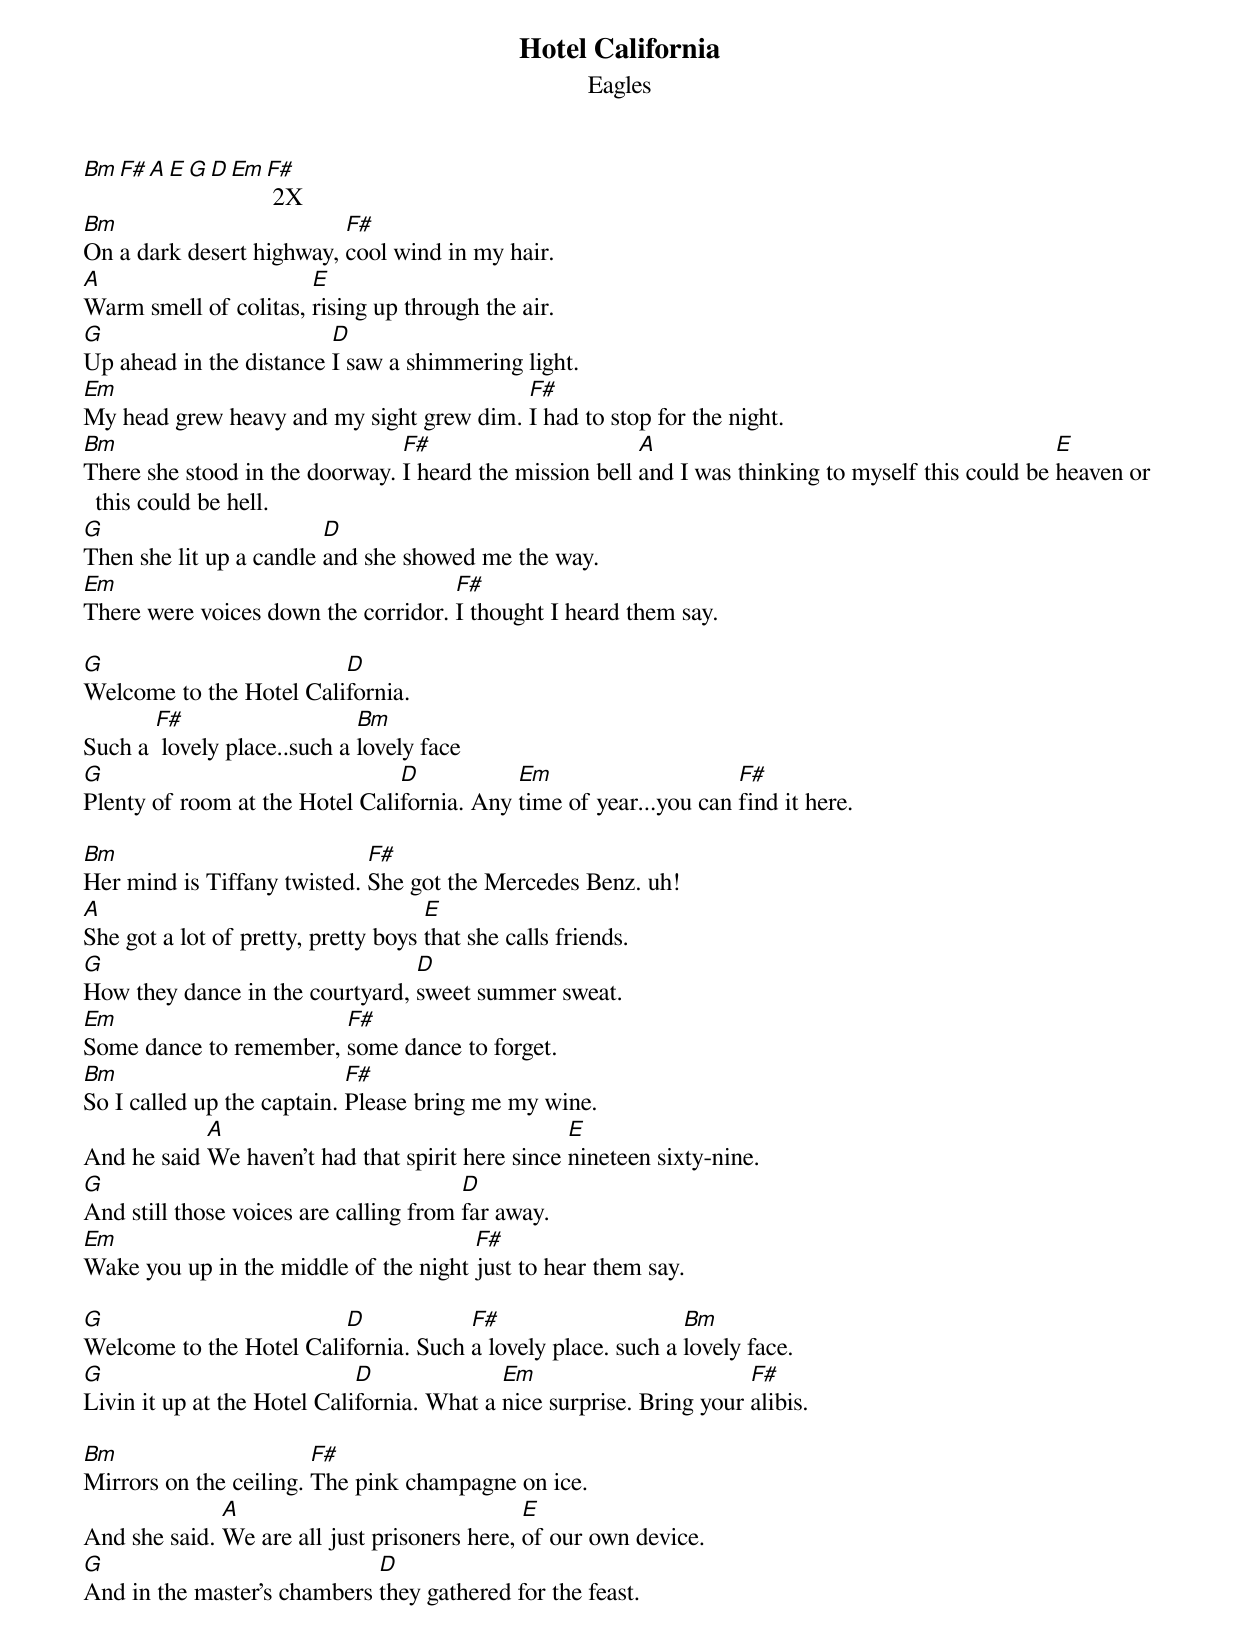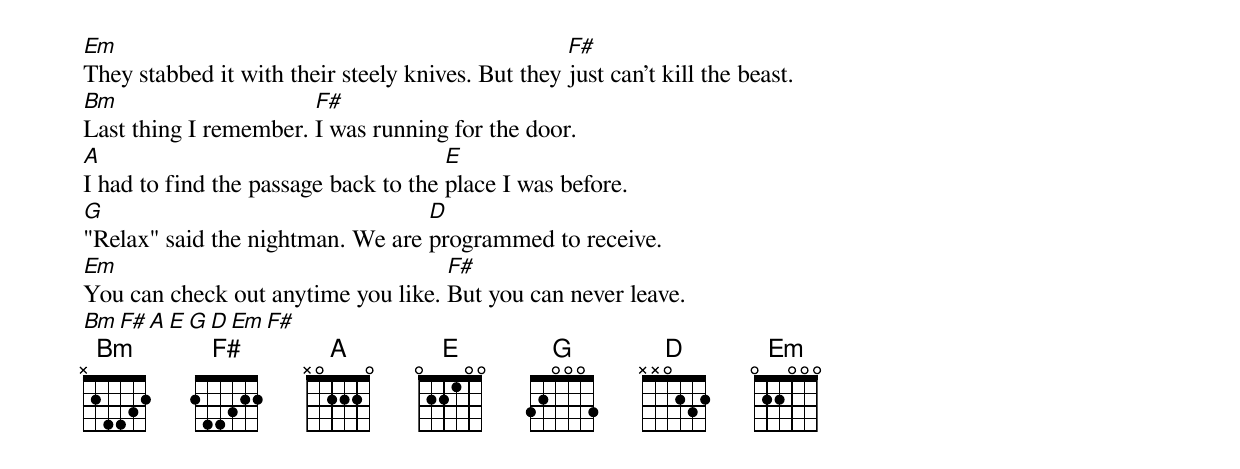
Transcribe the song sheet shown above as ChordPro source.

{title:Hotel California}
{subtitle:Eagles}
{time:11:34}

[Bm][F#][A][E][G][D][Em][F#] 2X
[Bm]On a dark desert highway, [F#]cool wind in my hair.
[A]Warm smell of colitas, [E]rising up through the air.
[G]Up ahead in the distance [D]I saw a shimmering light.
[Em]My head grew heavy and my sight grew dim. [F#]I had to stop for the night.
[Bm]There she stood in the doorway. [F#]I heard the mission bell [A]and I was thinking to myself this could be [E]heaven or this could be hell.
[G]Then she lit up a candle [D]and she showed me the way.
[Em]There were voices down the corridor. [F#]I thought I heard them say.

[G]Welcome to the Hotel Cali[D]fornia.
Such a [F#] lovely place..such a [Bm]lovely face
[G]Plenty of room at the Hotel Cali[D]fornia. Any [Em]time of year...you can [F#]find it here.

[Bm]Her mind is Tiffany twisted. [F#]She got the Mercedes Benz. uh!
[A]She got a lot of pretty, pretty boys [E]that she calls friends.
[G]How they dance in the courtyard, [D]sweet summer sweat.
[Em]Some dance to remember, [F#]some dance to forget.
[Bm]So I called up the captain. [F#]Please bring me my wine.
And he said [A]We haven't had that spirit here since [E]nineteen sixty-nine.
[G]And still those voices are calling from [D]far away.
[Em]Wake you up in the middle of the night [F#]just to hear them say.

[G]Welcome to the Hotel Cali[D]fornia. Such [F#]a lovely place. such a [Bm]lovely face.
[G]Livin it up at the Hotel Cali[D]fornia. What a [Em]nice surprise. Bring your [F#]alibis.

[Bm]Mirrors on the ceiling. [F#]The pink champagne on ice.
And she said. [A]We are all just prisoners here, [E]of our own device.
[G]And in the master's chambers [D]they gathered for the feast.
[Em]They stabbed it with their steely knives. But they [F#]just can't kill the beast.
[Bm]Last thing I remember. [F#]I was running for the door.
[A]I had to find the passage back to the [E]place I was before.
[G]"Relax" said the nightman. We are [D]programmed to receive.
[Em]You can check out anytime you like. [F#]But you can never leave.
[Bm][F#][A][E][G][D][Em][F#]
